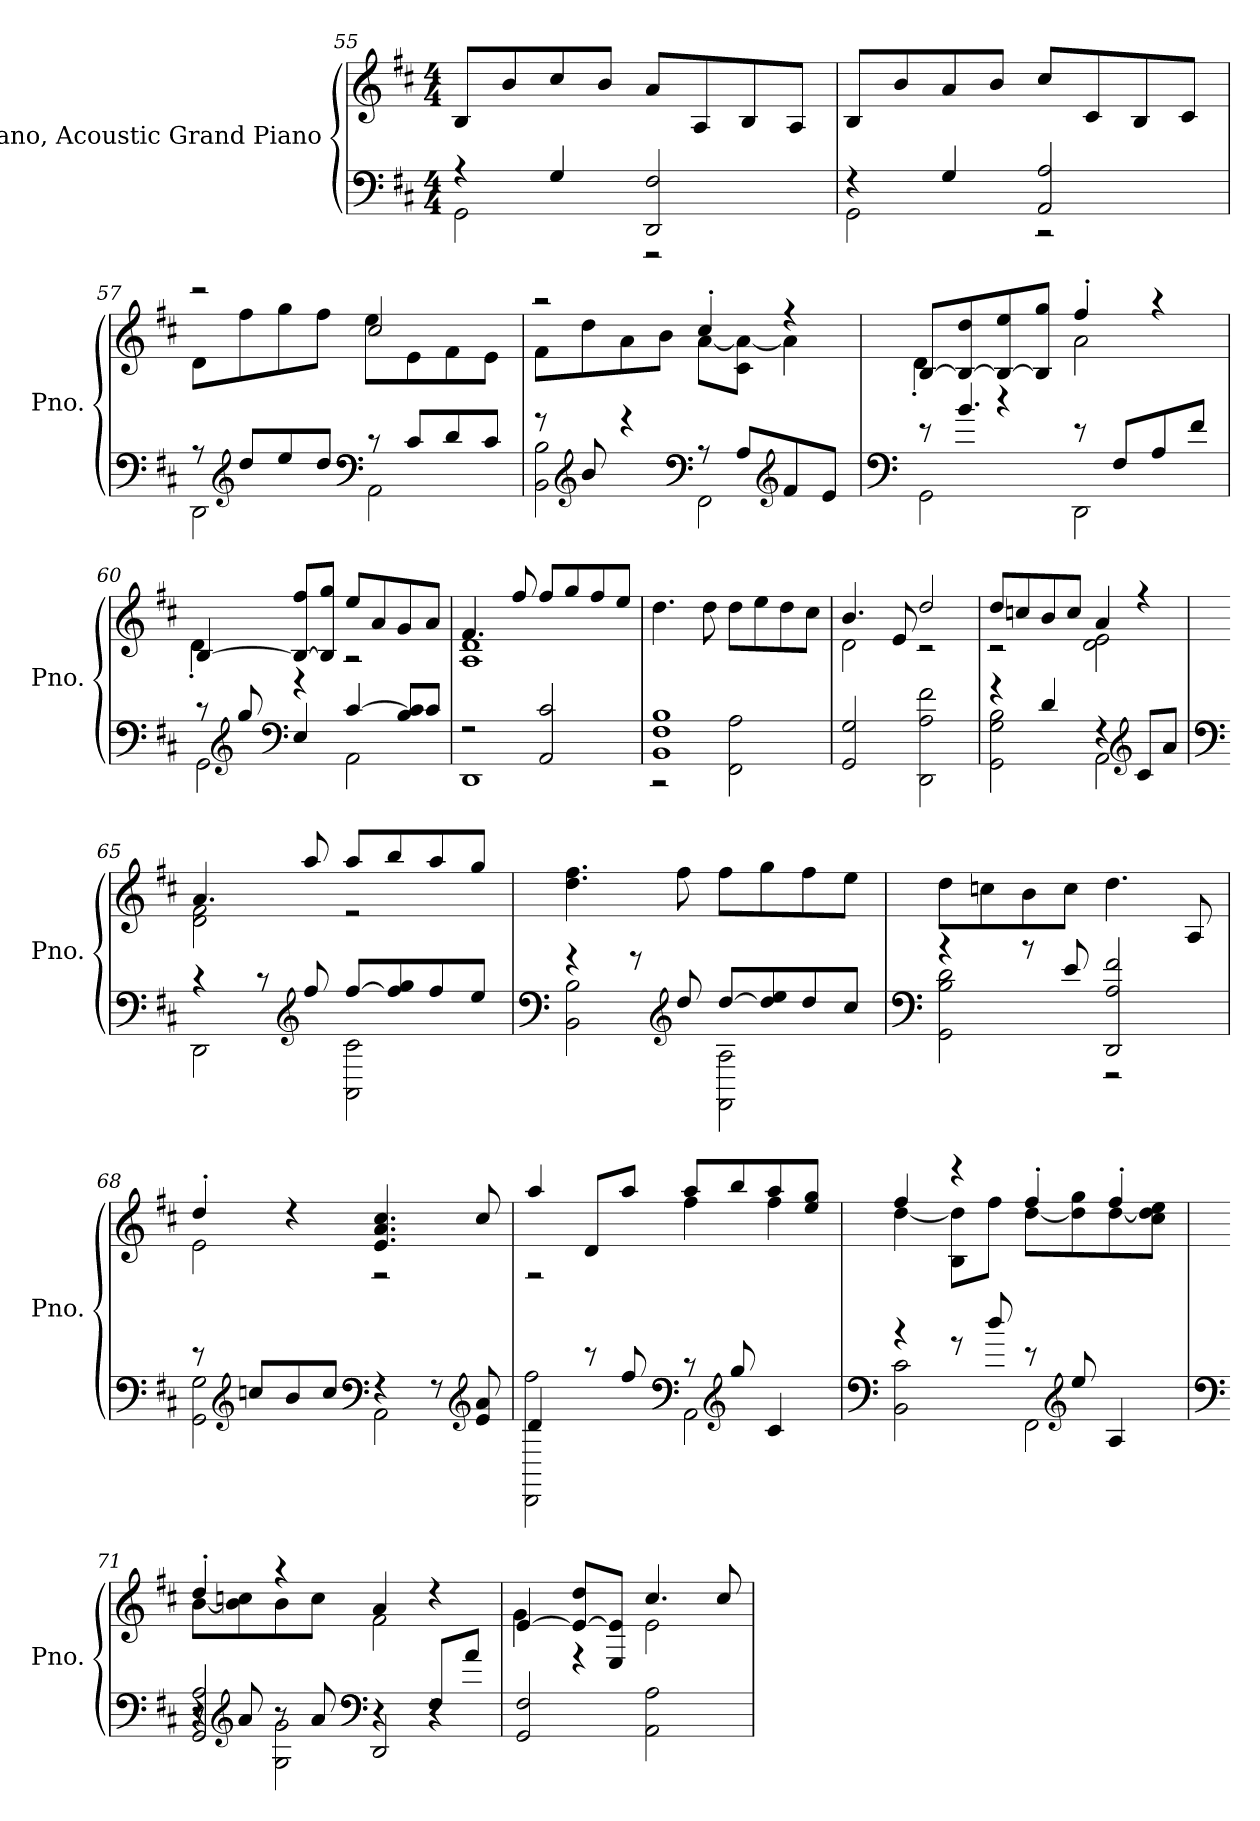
**kern	**kern
*part1	*part1
*staff2	*staff1
*I"Piano, Acoustic Grand Piano	*
*I'Pno.	*
!!LO:LB:g=z
*clefF4	*clefG2
*k[f#c#]	*k[f#c#]
*M4/4	*M4/4
=55	=55
*^	*
4r	2GG\	8B/L
.	.	8b/
4G/	.	8cc#/
.	.	8b/J
2DD/ 2F#/	2r	8a/L
.	.	8A/
.	.	8B/
.	.	8A/J
=56	=56	=56
4r	2GG\	8B/L
.	.	8b/
4G/	.	8a/
.	.	8b/J
2AA/ 2A/	2r	8cc#/L
.	.	8c#/
.	.	8B/
.	.	8c#/J
=57	=57	=57
*	*	*^
8r	2DD\	2r	8d\L
*clefG2	*	*	*
8dd/L	.	.	8ff#\
8ee/	.	.	8gg\
8dd/J	.	.	8ff#\J
*clefF4	*	*	*
8r	2AA\	2cc#/	8ee\L
8c#/L	.	.	8e\
8d/	.	.	8f#\
8c#/J	.	.	8e\J
!!LO:PB:g=z	!!
=58	=58	=58	=58
8r	2BB\ 2B\	2r	8f#\L
*clefG2	*	*	*
8b/	.	.	8dd\
4r	.	.	8a\
.	.	.	8b\J
*clefF4	*	*	*
8r	2FF#\	4cc#'/	[8a\L
8A/L	.	.	8c#\ 8a\_J
*clefG2	*	*	*
8f#/	.	4r	4a\]
8e/J	.	.	.
=59	=59	=59	=59
*clefF4	*	*	*
8r	2GG\	[8B/L	4d'\
4.b/	.	8B/_ 8dd/	.
.	.	8B/_ 8ee/	4r
.	.	8B/] 8gg/J	.
8r	2DD\	4ff#'/	2a\
8F#/L	.	.	.
8A/	.	4r	.
8f#/J	.	.	.
=60	=60	=60	=60
8r	2GG\	[4B/	4d'\
*clefG2	*	*	*
8gg/	.	.	.
*clefF4	*	*	*
4E/	.	8B/_ 8ff#/L	4r
.	.	8B/] 8gg/J	.
[4c#/	2AA\	8ee/L	2r
.	.	8a/	.
8B/ 8c#/]L	.	8g/	.
8c#/J	.	8a/J	.
!!LO:LB:g=z	!!
=61	=61	=61	=61
2r	1DD	4.f#/	1A 1d
.	.	8ff#/	.
2AA/ 2c#/	.	8ff#/L	.
.	.	8gg/	.
.	.	8ff#/	.
.	.	8ee/J	.
*	*	*v	*v
=62	=62	=62
1BB 1F# 1B	2r	4.dd\
.	.	8dd\
.	2FF#\ 2A\	8dd\L
.	.	8ee\
.	.	8dd\
.	.	8cc#\J
*v	*v	*
=63	=63
*	*^
2GG/ 2G/	4.b/	2d\
.	8e/	.
2DD\ 2A\ 2f#\	2dd/	2r
=64	=64	=64
*^	*	*
4r	2GG\ 2G\ 2B\	8dd/L	2r
.	.	8ccn/	.
4d/	.	8b/	.
.	.	8cc/J	.
4r	2AA\	4a/	2d\ 2e\
*clefG2	*	*	*
8c#/L	.	4r	.
8a/J	.	.	.
=65	=65	=65	=65
*clefF4	*	*	*
4r	2DD\	4.a/	2d\ 2f#\
8r	.	.	.
*clefG2	*	*	*
8ff#/	.	8aa/	.
[8ff#/L	2AA\ 2c#\	8aa/L	2r
8ff#/] 8gg/	.	8bb/	.
8ff#/	.	8aa/	.
8ee/J	.	8gg/J	.
*	*	*v	*v
!!LO:LB:g=z
=66	=66	=66
*clefF4	*	*
4r	2BB\ 2B\	4.dd\ 4.ff#\
8r	.	.
*clefG2	*	*
8dd/	.	8ff#\
[8dd/L	2FF#\ 2A\	8ff#\L
8dd/] 8ee/	.	8gg\
8dd/	.	8ff#\
8cc#/J	.	8ee\J
=67	=67	=67
*clefF4	*	*
4r	2GG\ 2B\ 2d\	8dd\L
.	.	8ccn\
8r	.	8b\
8e/	.	8cc\J
2DD/ 2A/ 2f#/	2r	4.dd\
.	.	8A/
=68	=68	=68
*	*	*^
8r	2GG\ 2G\	4dd'/	2e\
*clefG2	*	*	*
8ccn/L	.	.	.
8b/	.	4r	.
8cc/J	.	.	.
*clefF4	*	*	*
4r	2AA\	4.e/ 4.a/ 4.cc#/	2r
8r	.	.	.
*clefG2	*	*	*
8e/ 8a/	.	8cc#/	.
!!LO:LB:g=z	!!
=69	=69	=69	=69
4d/	2DD\ 2ff#\	4aa/	2r
8r	.	8d/L	.
8ff#/	.	8aa/J	.
*clefF4	*	*	*
8r	2AA\	8aa/L	4ff#\
*clefG2	*	*	*
8gg/	.	8bb/	.
4c#/	.	8aa/	4ff#\
.	.	8ee/ 8gg/J	.
=70	=70	=70	=70
*clefF4	*	*	*
4r	2BB\ 2c#\	4ff#/	[4dd\
8r	.	4r	8B\ 8dd\]L
8dd/	.	.	8ff#\J
8r	2FF#\	4ff#'/	[8dd\L
*clefG2	*	*	*
8ee/	.	.	8dd\] 8gg\
4A/	.	4ff#'/	[8dd\
.	.	.	8cc#\ 8dd\] 8ee\J
*v	*v	*	*
=71	=71	=71
*clefF4	*	*
*^	*	*
*	*^	*	*
8r	4r	2GG/ 2A/	4dd'/	[8b\L
*clefG2	*	*	*	*
8a/	.	.	.	8b\] 8ccn\
8r	2G\ 2g\	.	4r	8b\
8a/	.	.	.	8cc\J
*clefF4	*	*	*	*
4r	.	2DD/	4a/	2f#\
8F#/L	4r	.	4r	.
8a/J	.	.	.	.
*v	*v	*v	*	*
!!LO:LB:g=z	!!
=72	=72	=72
2GG/ 2F#/	[4e/	4g\
.	8e/_ 8dd/L	4r
.	8E/ 8e/]J	.
2AA\ 2A\	4.cc#/	2e\
.	8cc#/	.
*	*v	*v
=	=
*-	*-
